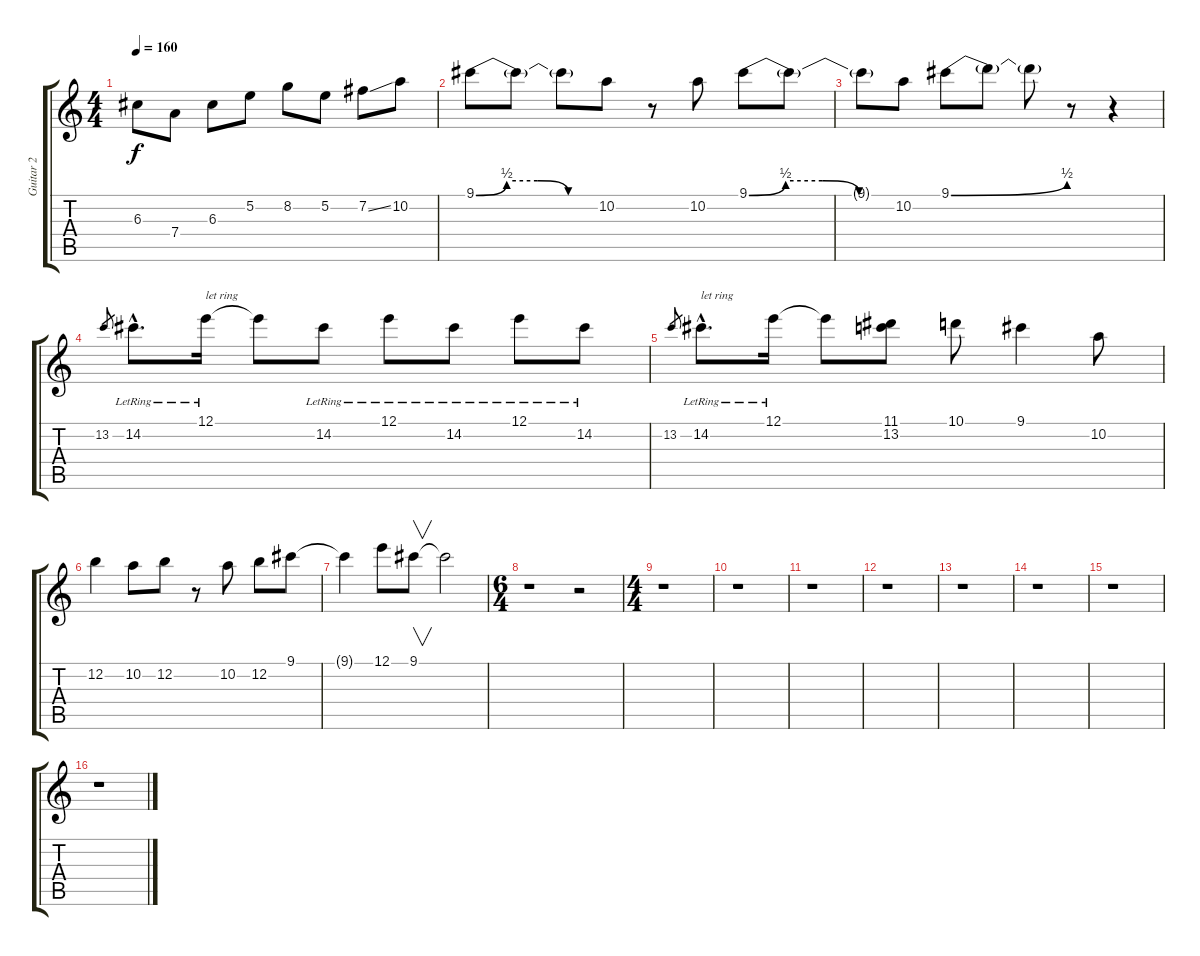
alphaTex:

\track ("Guitar 2" "Guitar 2") {instrument overdrivenguitar}
\staff {score tabs}
\tuning (E4 B3 G3 D3 A2 E2) {hide}
\ts (4 4)
\tempo 160
\clef g2
\ks c
6.3.8{dy f} 7.4.8 6.3.8 5.2.8 8.2.8 5.2.8 7.2{ss}.8 10.2.8 |
9.1{be (custom 0 0 15 2 30 2 45 0 60 0)}.8 9.1{t}.8 9.1{t}.8 10.2.8 r.8 10.2.8 9.1{be (custom 0 0 15 2 30 2 45 0 60 0)}.8 9.1{t}.8 |
9.1{t}.8 10.2.8 9.1{be (bend 0 0 60 2)}.8 9.1{t}.8 9.1{t}.8 r.8 r.4 |
13.2.8{gr} 14.2{hac lr}.8{d} 12.1{lr}.16{txt "let ring"} 12.1{t}.8 14.2{lr}.8 12.1{lr}.8 14.2{lr}.8 12.1{lr}.8 14.2{lr}.8 |
13.2.8{gr} 14.2{hac lr}.8{d txt "let ring"} 12.1{lr}.16 12.1{t}.8 (11.1 13.2).8 10.1.8 9.1.4 10.2.8 |
12.2.4 10.2.8 12.2.8 r.8 10.2.8 12.2.8 9.1.8 |
9.1{t}.4 12.1.8 9.1.8{v} 9.1{t}.2 |
\ts (6 4)
r.1 r.2 |
\ts (4 4)
r.1 |
r.1 |
r.1 |
r.1 |
r.1 |
r.1 |
r.1 |
r.1
